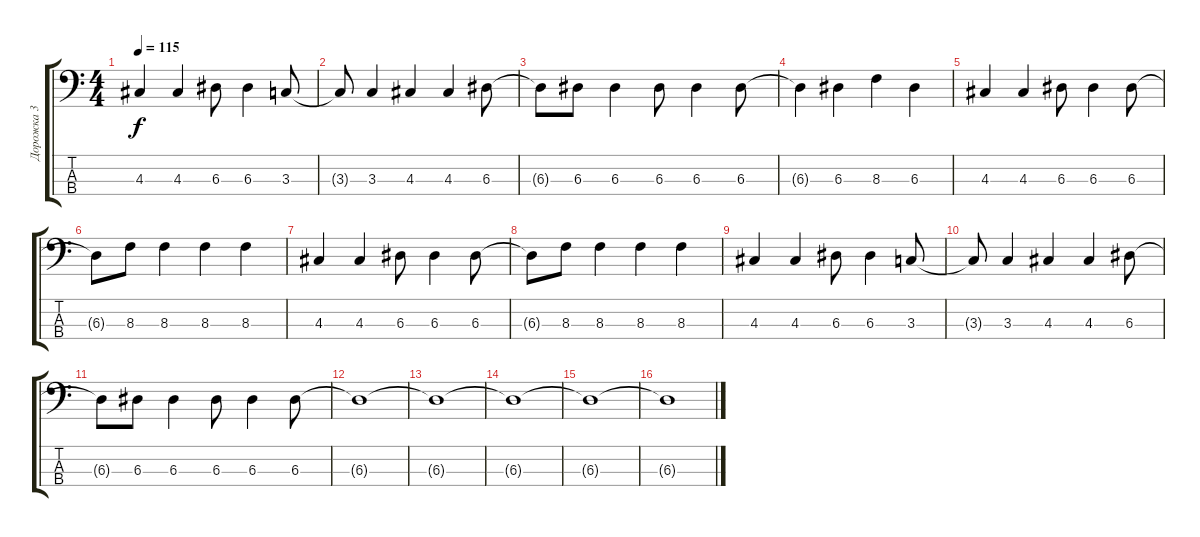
\track ("Дорожка 3" "Дорожка 3") {instrument electricbassfinger}
\staff {score tabs}
\tuning (G2 D2 A1 E1) {hide}
\ts (4 4)
\tempo 115
\clef f4
\ks c
4.3.4{dy f} 4.3.4 6.3.8 6.3.4 3.3.8 |
3.3{t}.8 3.3.4 4.3.4 4.3.4 6.3.8 |
6.3{t}.8 6.3.8 6.3.4 6.3.8 6.3.4 6.3.8 |
6.3{t}.4 6.3.4 8.3.4 6.3.4 |
4.3.4 4.3.4 6.3.8 6.3.4 6.3.8 |
6.3{t}.8 8.3.8 8.3.4 8.3.4 8.3.4 |
4.3.4 4.3.4 6.3.8 6.3.4 6.3.8 |
6.3{t}.8 8.3.8 8.3.4 8.3.4 8.3.4 |
4.3.4 4.3.4 6.3.8 6.3.4 3.3.8 |
3.3{t}.8 3.3.4 4.3.4 4.3.4 6.3.8 |
6.3{t}.8 6.3.8 6.3.4 6.3.8 6.3.4 6.3.8 |
6.3{t}.1 |
6.3{t}.1 |
6.3{t}.1 |
6.3{t}.1 |
6.3{t}.1
